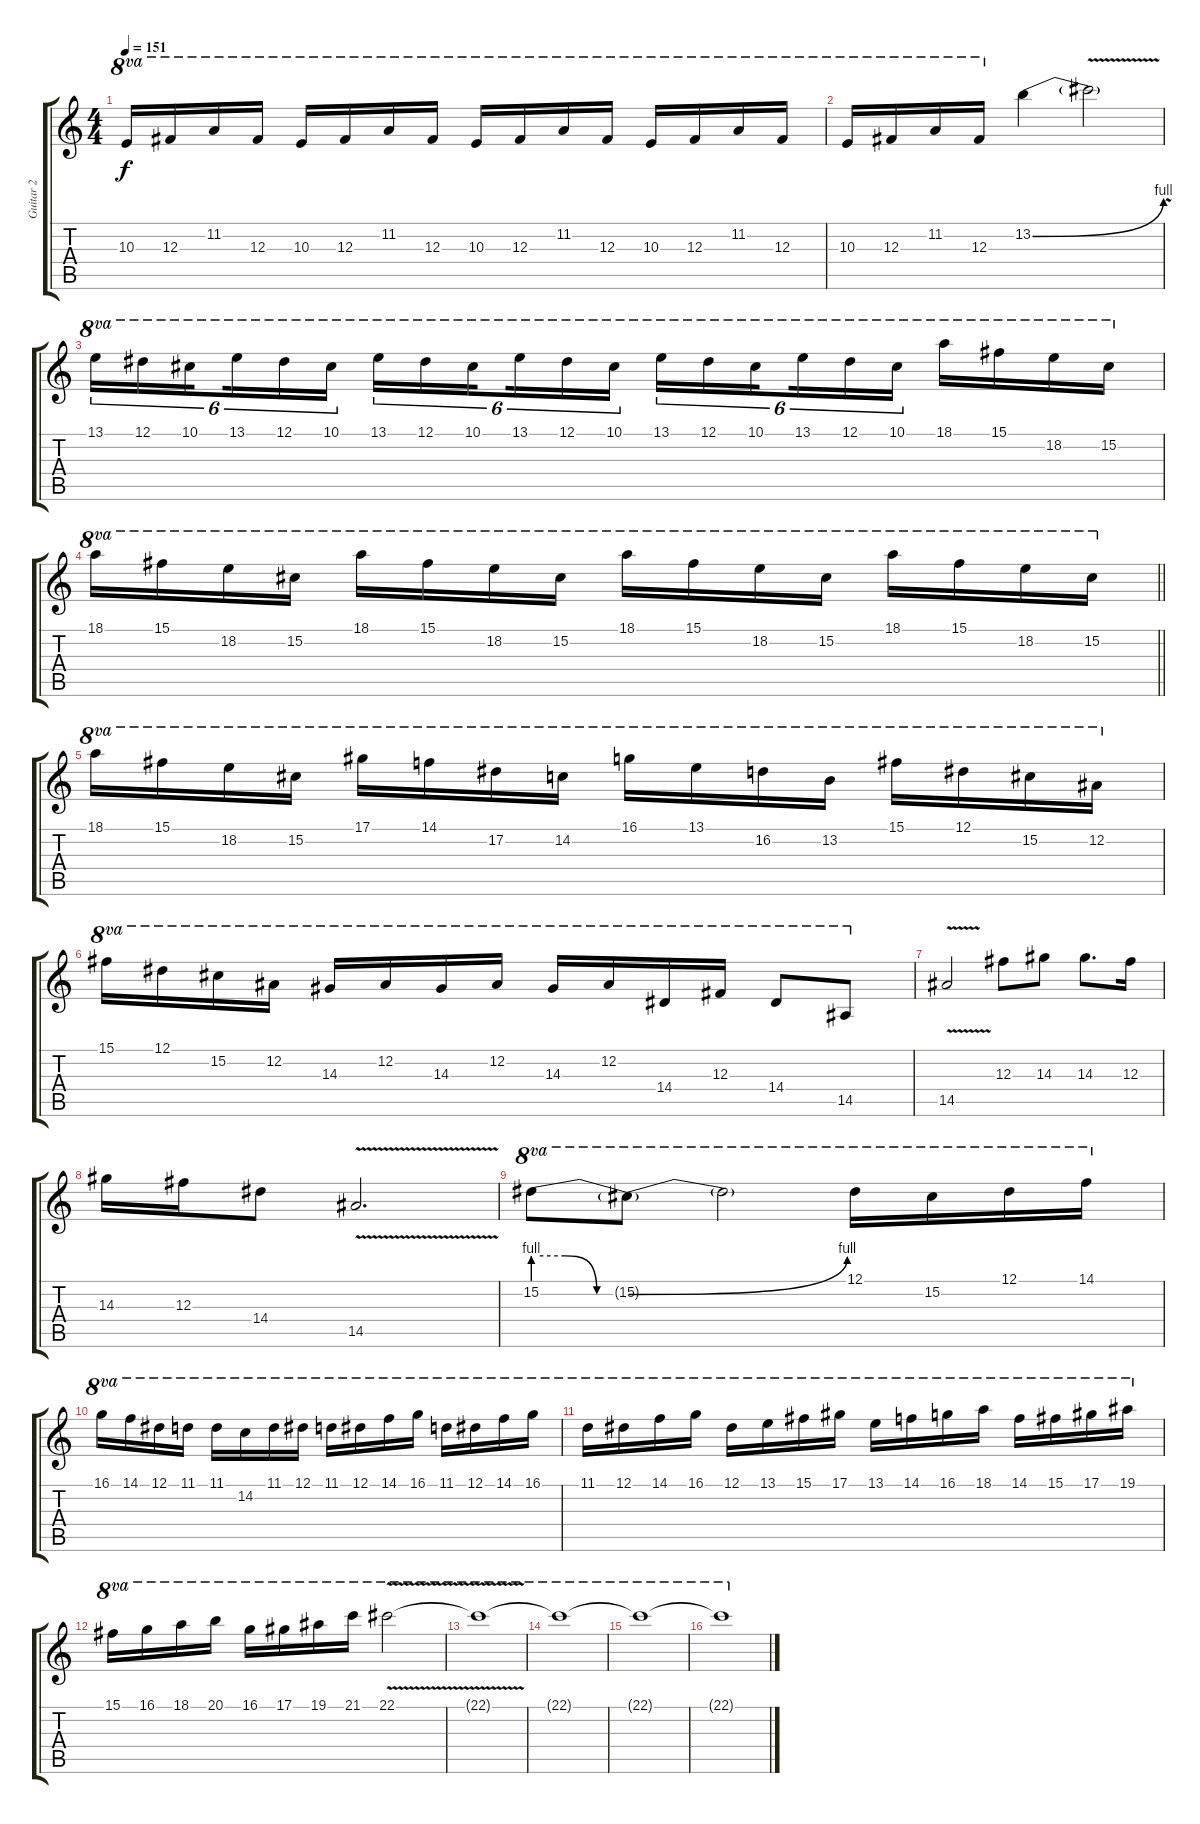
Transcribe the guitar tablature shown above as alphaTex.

\track ("Guitar 2" "Guitar 2") {instrument overdrivenguitar}
\staff {score tabs}
\tuning (Eb4 Bb3 Gb3 Db3 Ab2 Eb2) {hide}
\ts (4 4)
\tempo 151
\clef g2
\ks c
10.3.16{ot 8va dy f} 12.3.16{ot 8va} 11.2.16{ot 8va} 12.3.16{ot 8va} 10.3.16{ot 8va} 12.3.16{ot 8va} 11.2.16{ot 8va} 12.3.16{ot 8va} 10.3.16{ot 8va} 12.3.16{ot 8va} 11.2.16{ot 8va} 12.3.16{ot 8va} 10.3.16{ot 8va} 12.3.16{ot 8va} 11.2.16{ot 8va} 12.3.16{ot 8va} |
10.3.16{ot 8va} 12.3.16{ot 8va} 11.2.16{ot 8va} 12.3.16{ot 8va} 13.2{be (bend 0 0 60 4)}.4 13.2{v t}.2 |
13.1.16{tu (6 4) ot 8va} 12.1.16{tu (6 4) ot 8va} 10.1.16{tu (6 4) ot 8va beam splitsecondary} 13.1.16{tu (6 4) ot 8va} 12.1.16{tu (6 4) ot 8va} 10.1.16{tu (6 4) ot 8va} 13.1.16{tu (6 4) ot 8va} 12.1.16{tu (6 4) ot 8va} 10.1.16{tu (6 4) ot 8va beam splitsecondary} 13.1.16{tu (6 4) ot 8va} 12.1.16{tu (6 4) ot 8va} 10.1.16{tu (6 4) ot 8va} 13.1.16{tu (6 4) ot 8va} 12.1.16{tu (6 4) ot 8va} 10.1.16{tu (6 4) ot 8va beam splitsecondary} 13.1.16{tu (6 4) ot 8va} 12.1.16{tu (6 4) ot 8va} 10.1.16{tu (6 4) ot 8va} 18.1.16{ot 8va} 15.1.16{ot 8va} 18.2.16{ot 8va} 15.2.16{ot 8va} |
\barLineRight lightlight
18.1.16{ot 8va} 15.1.16{ot 8va} 18.2.16{ot 8va} 15.2.16{ot 8va} 18.1.16{ot 8va} 15.1.16{ot 8va} 18.2.16{ot 8va} 15.2.16{ot 8va} 18.1.16{ot 8va} 15.1.16{ot 8va} 18.2.16{ot 8va} 15.2.16{ot 8va} 18.1.16{ot 8va} 15.1.16{ot 8va} 18.2.16{ot 8va} 15.2.16{ot 8va} |
\section ("" " ")
18.1.16{ot 8va} 15.1.16{ot 8va} 18.2.16{ot 8va} 15.2.16{ot 8va} 17.1.16{ot 8va} 14.1.16{ot 8va} 17.2.16{ot 8va} 14.2.16{ot 8va} 16.1.16{ot 8va} 13.1.16{ot 8va} 16.2.16{ot 8va} 13.2.16{ot 8va} 15.1.16{ot 8va} 12.1.16{ot 8va} 15.2.16{ot 8va} 12.2.16{ot 8va} |
15.1.16{ot 8va} 12.1.16{ot 8va} 15.2.16{ot 8va} 12.2.16{ot 8va} 14.3.16{ot 8va} 12.2.16{ot 8va} 14.3.16{ot 8va} 12.2.16{ot 8va} 14.3.16{ot 8va} 12.2.16{ot 8va} 14.4.16{ot 8va} 12.3.16{ot 8va} 14.4.8{ot 8va} 14.5.8{ot 8va} |
14.5{v}.2 12.3.8 14.3.8 14.3.8{d} 12.3.16 |
14.3.16 12.3.16 14.4.8 14.5{v}.2{d} |
15.2{be (custom 0 4 20 4 40 0 60 0)}.8{ot 8va} 15.2{be (bend 0 0 60 4) t}.8{ot 8va} 15.2{t}.2{ot 8va} 12.1.16{ot 8va} 15.2.16{ot 8va} 12.1.16{ot 8va} 14.1.16{ot 8va} |
16.1.16{ot 8va} 14.1.16{ot 8va} 12.1.16{ot 8va} 11.1.16{ot 8va} 11.1.16{ot 8va} 14.2.16{ot 8va} 11.1.16{ot 8va} 12.1.16{ot 8va} 11.1.16{ot 8va} 12.1.16{ot 8va} 14.1.16{ot 8va} 16.1.16{ot 8va} 11.1.16{ot 8va} 12.1.16{ot 8va} 14.1.16{ot 8va} 16.1.16{ot 8va} |
11.1.16{ot 8va} 12.1.16{ot 8va} 14.1.16{ot 8va} 16.1.16{ot 8va} 12.1.16{ot 8va} 13.1.16{ot 8va} 15.1.16{ot 8va} 17.1.16{ot 8va} 13.1.16{ot 8va} 14.1.16{ot 8va} 16.1.16{ot 8va} 18.1.16{ot 8va} 14.1.16{ot 8va} 15.1.16{ot 8va} 17.1.16{ot 8va} 19.1.16{ot 8va} |
15.1.16{ot 8va} 16.1.16{ot 8va} 18.1.16{ot 8va} 20.1.16{ot 8va} 16.1.16{ot 8va} 17.1.16{ot 8va} 19.1.16{ot 8va} 21.1.16{ot 8va} 22.1{v}.2{ot 8va} |
22.1{t}.1{ot 8va} |
22.1{t}.1{ot 8va} |
22.1{t}.1{ot 8va} |
22.1{t}.1{ot 8va}
